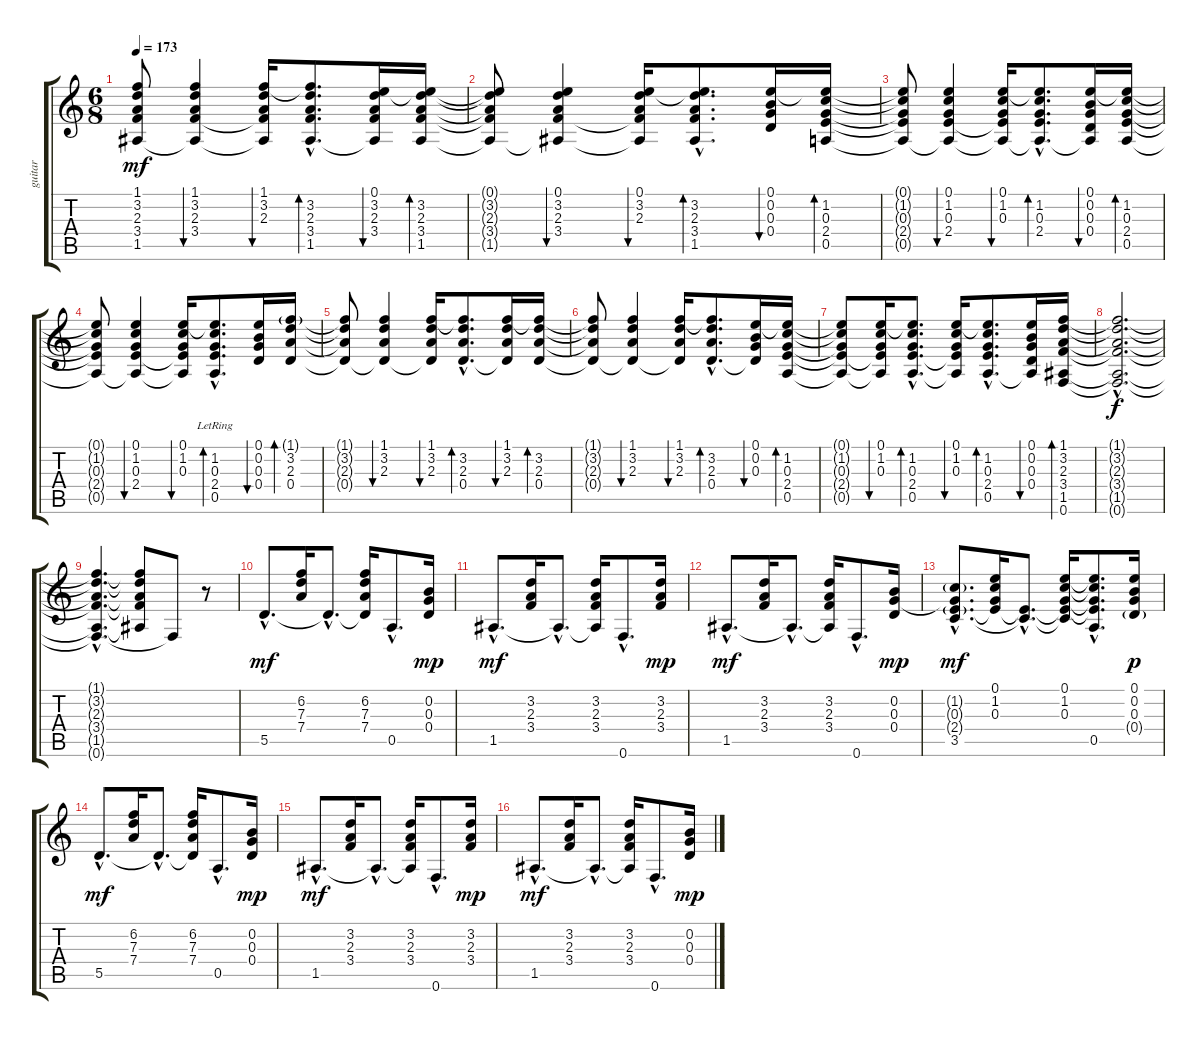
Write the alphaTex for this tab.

\track ("guitar" "guitar") {instrument acousticguitarnylon}
\staff {score tabs}
\tuning (E4 B3 G3 D3 A2 F2) {hide}
\ts (6 8)
\tempo 173
\clef g2
\ks c
(1.1{t} 3.2{t} 2.3{t} 3.4{t} 1.5{t}).8{dy mf} (1.1 3.2 2.3 3.4 1.5{t}).4{bu 60} (1.1 3.2 2.3 3.4{t} 1.5{t}).16{bu 30} (1.1{hac t} 3.2{hac} 2.3{hac} 3.4{hac} 1.5{hac}).8{d bd 60} (0.1 3.2 2.3 3.4 1.5{t}).16{bu 30} (0.1{t} 3.2 2.3 3.4 1.5).16{bd 30} |
(0.1{t} 3.2{t} 2.3{t} 3.4{t} 1.5{t}).8 (0.1 3.2 2.3 3.4 1.5{t}).4{bu 60} (0.1 3.2 2.3 3.4{t} 1.5{t}).16{bu 30} (0.1{hac t} 3.2{hac} 2.3{hac} 3.4{hac} 1.5{hac}).8{d bd 60} (0.1 0.2 0.3 0.4).16{bu 30} (0.1{t} 1.2 0.3 2.4 0.5).16{bd 30} |
(0.1{t} 1.2{t} 0.3{t} 2.4{t} 0.5{t}).8 (0.1 1.2 0.3 2.4 0.5{t}).4{bu 60} (0.1 1.2 0.3 2.4{t} 0.5{t}).16{bu 30} (0.1{hac t} 1.2{hac} 0.3{hac} 2.4{hac} 0.5{hac t}).8{d bd 60} (0.1 0.2 0.3 0.4 0.5{t}).16{bu 30} (0.1{t} 1.2 0.3 2.4 0.5).16{bd 30} |
(0.1{t} 1.2{t} 0.3{t} 2.4{t} 0.5{t}).8 (0.1 1.2 0.3 2.4 0.5{t}).4{bu 60} (0.1 1.2 0.3 2.4{t} 0.5{t}).16{bu 30} (0.1{hac t} 1.2{hac} 0.3{hac} 2.4{hac} 0.5{hac lr}).8{d bd 60} (0.1 0.2 0.3 0.4).16{bu 30} (1.1{g} 3.2 2.3 0.4).16{bd 30} |
(1.1{t} 3.2{t} 2.3{t} 0.4{t}).8 (1.1 3.2 2.3 0.4{t}).4{bu 60} (1.1 3.2 2.3 0.4{t}).16{bu 30} (1.1{hac t} 3.2{hac} 2.3{hac} 0.4{hac}).8{d bd 60} (1.1 3.2 2.3 0.4{t}).16{bu 30} (1.1{t} 3.2 2.3 0.4).16{bd 30} |
(1.1{t} 3.2{t} 2.3{t} 0.4{t}).8 (1.1 3.2 2.3 0.4{t}).4{bu 60} (1.1 3.2 2.3 0.4{t}).16{bu 30} (1.1{hac t} 3.2{hac} 2.3{hac} 0.4{hac}).8{d bd 60} (0.1 0.2 0.3 0.4{t}).16{bu 30} (0.1{t} 1.2 0.3 2.4 0.5).16{bd 30} |
(0.1{t} 1.2{t} 0.3{t} 2.4{t} 0.5{t}).8 (0.1 1.2 0.3 2.4{t} 0.5{t}).16{bu 30} (0.1{hac t} 1.2{hac} 0.3{hac} 2.4{hac} 0.5{hac}).8{d bd 60} (0.1 1.2 0.3 2.4{t} 0.5{t}).16{bu 30} (0.1{hac t} 1.2{hac} 0.3{hac} 2.4{hac} 0.5{hac}).8{d bd 60} (0.1 0.2 0.3 0.4 0.5{t}).16{bu 30} (1.1 3.2 2.3 3.4 1.5 0.6).16{bd 30} |
(1.1{hac t} 3.2{hac t} 2.3{hac t} 3.4{hac t} 1.5{hac t} 0.6{hac t}).2{d dy f} |
(1.1{hac t} 3.2{hac t} 2.3{hac t} 3.4{hac t} 1.5{hac t} 0.6{hac t}).4{d} (1.1{t} 3.2{t} 2.3{t} 3.4{t} 1.5{t}).8 0.6{t}.8 r.8 |
5.5{hac}.8{d dy mf} (6.2 7.3 7.4).16 5.5{hac t}.8{d} (6.2 7.3 7.4 5.5{t}).16 0.5{hac}.8{d} (0.2 0.3 0.4).16{dy mp} |
1.5{hac}.8{d dy mf} (3.2 2.3 3.4).16 1.5{hac t}.8{d} (3.2 2.3 3.4 1.5{t}).16 0.6{hac}.8{d} (3.2 2.3 3.4).16{dy mp} |
1.5{hac}.8{d dy mf} (3.2 2.3 3.4).16 1.5{hac t}.8{d} (3.2 2.3 3.4 1.5{t}).16 0.6{hac}.8{d} (0.2 0.3 0.4).16{dy mp} |
(1.2{g hac} 0.3{hac t} 2.4{g hac} 3.5{hac}).8{d dy mf} (0.1 1.2 0.3 2.4{t}).16 (2.4{hac t} 3.5{hac t}).8{d} (0.1 1.2 0.3 2.4{t} 3.5{t}).16 (0.1{hac t} 1.2{hac t} 0.3{hac t} 2.4{hac t} 0.5{hac}).8{d} (0.1 0.2 0.3 0.4{g}).16{dy p} |
5.5{hac}.8{d dy mf} (6.2 7.3 7.4).16 5.5{hac t}.8{d} (6.2 7.3 7.4 5.5{t}).16 0.5{hac}.8{d} (0.2 0.3 0.4).16{dy mp} |
1.5{hac}.8{d dy mf} (3.2 2.3 3.4).16 1.5{hac t}.8{d} (3.2 2.3 3.4 1.5{t}).16 0.6{hac}.8{d} (3.2 2.3 3.4).16{dy mp} |
1.5{hac}.8{d dy mf} (3.2 2.3 3.4).16 1.5{hac t}.8{d} (3.2 2.3 3.4 1.5{t}).16 0.6{hac}.8{d} (0.2 0.3 0.4).16{dy mp}
